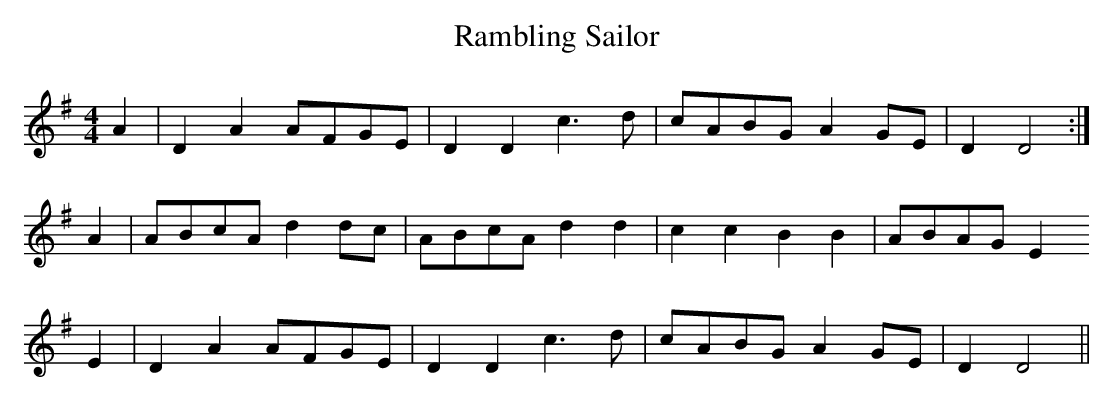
X:1
T:Rambling Sailor
M:4/4
L:1/8
K:DMix
A2|D2 A2 AFGE|D2 D2 c3 d|cABG A2 GE|D2 D4:|
A2|ABcA d2 dc|ABcA d2 d2|c2 c2 B2 B2|ABAG E2
E2|D2 A2 AFGE|D2 D2 c3 d|cABG A2 GE|D2 D4||
